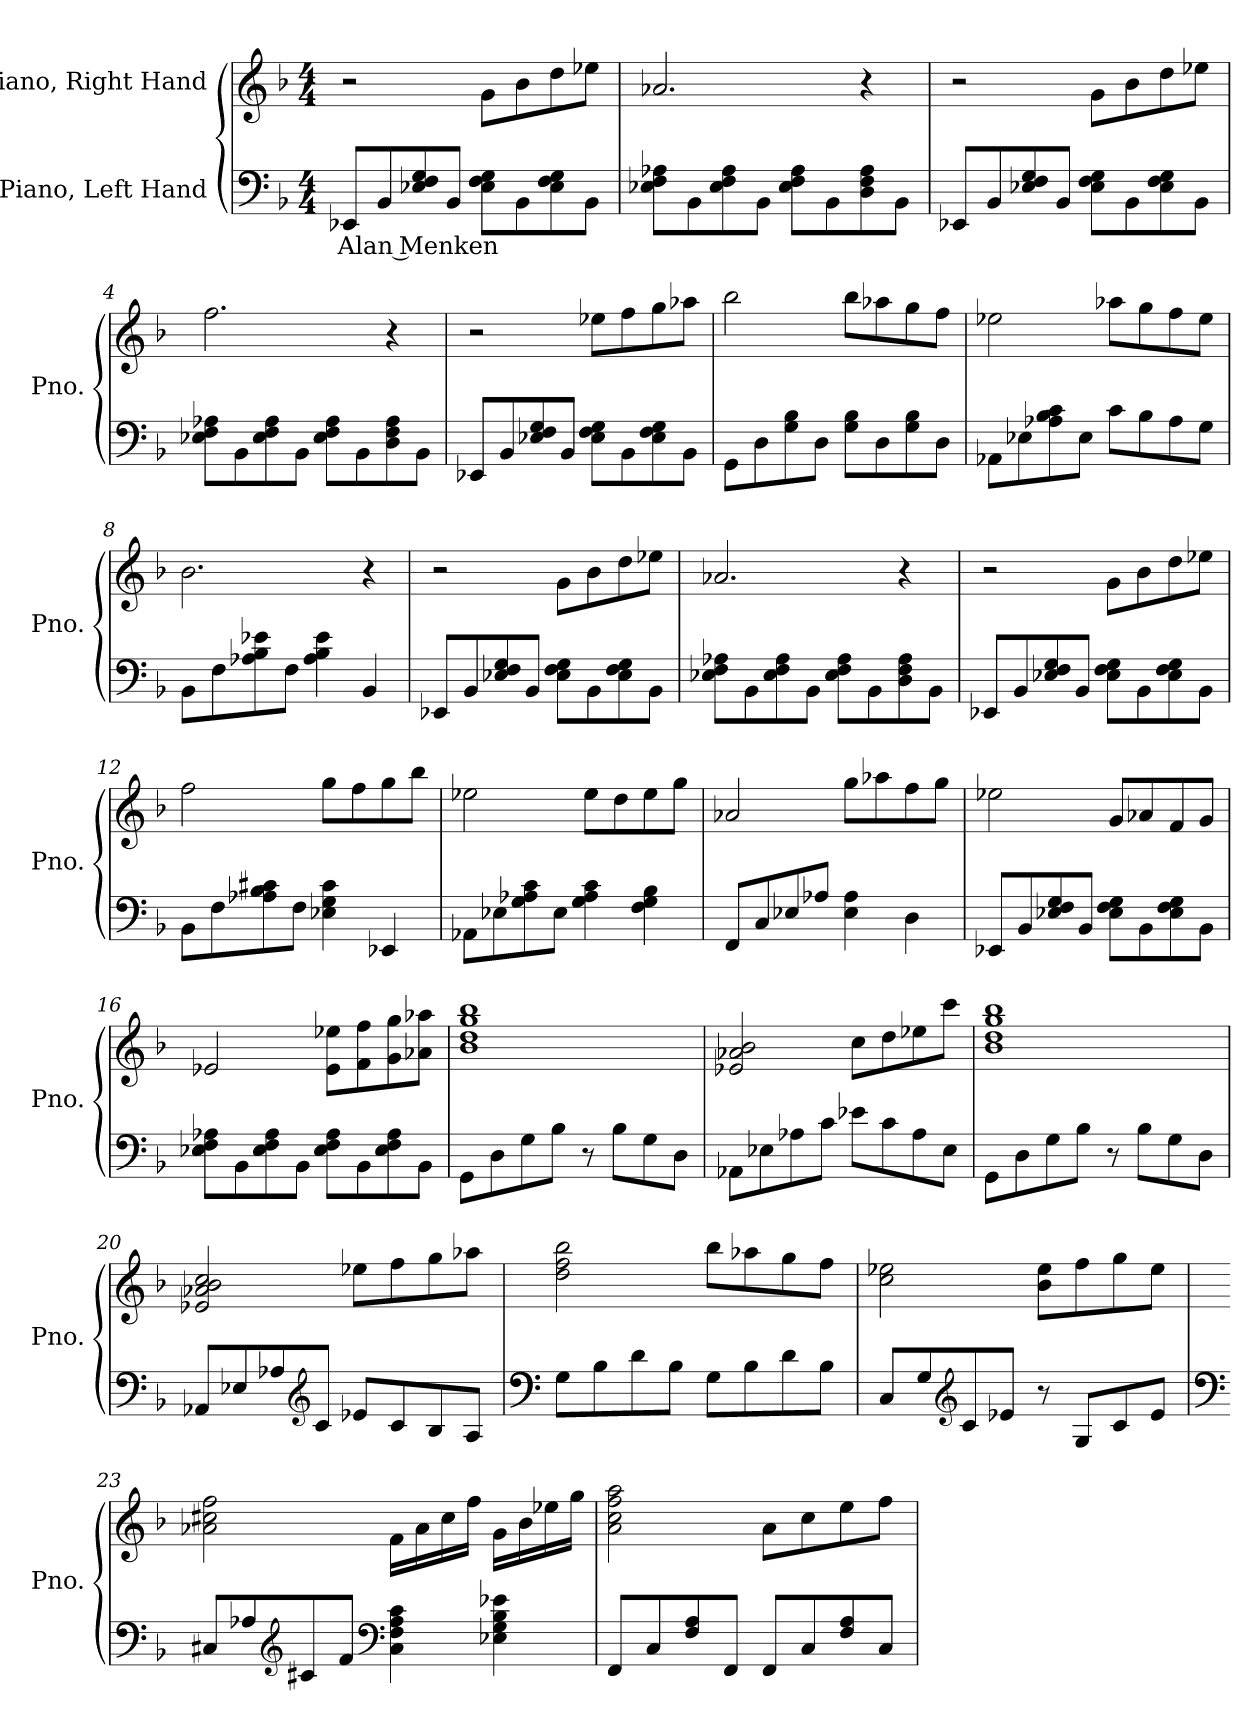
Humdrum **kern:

**kern	**text	**kern
*part2	*part2	*part1
*staff2	*staff2	*staff1
*I"Piano, Left Hand	*	*I"Piano, Right Hand
*I'Pno.	*	*I'Pno.
*clefF4	*	*clefG2
*k[b-]	*	*k[b-]
*M4/4	*	*M4/4
*MM100	*	*MM100
=1	=1	=1
!	!LO:LY:b	!
8EE-X/L	Alan Menken	2r
8BB-/	.	.
8E-X/ 8F/ 8G/	.	.
8BB-/J	.	.
8E-\ 8F\ 8G\L	.	8g\L
8BB-\	.	8b-\
8E-\ 8F\ 8G\	.	8dd\
8BB-\J	.	8ee-X\J
=2	=2	=2
8E-X\ 8F\ 8A-X\L	.	2.a-X/
8BB-\	.	.
8E-\ 8F\ 8A-\	.	.
8BB-\J	.	.
8E-\ 8F\ 8A-\L	.	.
8BB-\	.	.
8D\ 8F\ 8A-\	.	4r
8BB-\J	.	.
!!LO:LB:g=z
=3	=3	=3
8EE-X/L	.	2r
8BB-/	.	.
8E-X/ 8F/ 8G/	.	.
8BB-/J	.	.
8E-\ 8F\ 8G\L	.	8g\L
8BB-\	.	8b-\
8E-\ 8F\ 8G\	.	8dd\
8BB-\J	.	8ee-X\J
=4	=4	=4
8E-X\ 8F\ 8A-X\L	.	2.ff\
8BB-\	.	.
8E-\ 8F\ 8A-\	.	.
8BB-\J	.	.
8E-\ 8F\ 8A-\L	.	.
8BB-\	.	.
8D\ 8F\ 8A-\	.	4r
8BB-\J	.	.
=5	=5	=5
8EE-X/L	.	2r
8BB-/	.	.
8E-X/ 8F/ 8G/	.	.
8BB-/J	.	.
8E-\ 8F\ 8G\L	.	8ee-X\L
8BB-\	.	8ff\
8E-\ 8F\ 8G\	.	8gg\
8BB-\J	.	8aa-X\J
=6	=6	=6
8GG\L	.	2bb-\
8D\	.	.
8G\ 8B-\	.	.
8D\J	.	.
8G\ 8B-\L	.	8bb-\L
8D\	.	8aa-X\
8G\ 8B-\	.	8gg\
8D\J	.	8ff\J
!!LO:LB:g=z
=7	=7	=7
8AA-X\L	.	2ee-X\
8E-X\	.	.
8A-X\ 8B-\ 8c\	.	.
8E-\J	.	.
8c\L	.	8aa-X\L
8B-\	.	8gg\
8A-\	.	8ff\
8G\J	.	8ee-\J
=8	=8	=8
8BB-\L	.	2.b-\
8F\	.	.
8A-X\ 8B-\ 8e-X\	.	.
8F\J	.	.
4A-\ 4B-\ 4e-\	.	.
4BB-/	.	4r
=9	=9	=9
8EE-X/L	.	2r
8BB-/	.	.
8E-X/ 8F/ 8G/	.	.
8BB-/J	.	.
8E-\ 8F\ 8G\L	.	8g\L
8BB-\	.	8b-\
8E-\ 8F\ 8G\	.	8dd\
8BB-\J	.	8ee-X\J
=10	=10	=10
8E-X\ 8F\ 8A-X\L	.	2.a-X/
8BB-\	.	.
8E-\ 8F\ 8A-\	.	.
8BB-\J	.	.
8E-\ 8F\ 8A-\L	.	.
8BB-\	.	.
8D\ 8F\ 8A-\	.	4r
8BB-\J	.	.
!!LO:LB:g=z
=11	=11	=11
8EE-X/L	.	2r
8BB-/	.	.
8E-X/ 8F/ 8G/	.	.
8BB-/J	.	.
8E-\ 8F\ 8G\L	.	8g\L
8BB-\	.	8b-\
8E-\ 8F\ 8G\	.	8dd\
8BB-\J	.	8ee-X\J
=12	=12	=12
8BB-\L	.	2ff\
8F\	.	.
8A-X\ 8B-\ 8c#X\	.	.
8F\J	.	.
4E-X\ 4G\ 4c#\	.	8gg\L
.	.	8ff\
4EE-X/	.	8gg\
.	.	8bb-\J
=13	=13	=13
8AA-X\L	.	2ee-X\
8E-X\	.	.
8G\ 8A-X\ 8c\	.	.
8E-\J	.	.
4G\ 4A-\ 4c\	.	8ee-\L
.	.	8dd\
4F\ 4G\ 4B-\	.	8ee-\
.	.	8gg\J
!!LO:LB:g=z
=14	=14	=14
8FF/L	.	2a-X/
8C/	.	.
8E-X/	.	.
8A-X/J	.	.
4E-\ 4A-\	.	8gg\L
.	.	8aa-X\
4D\	.	8ff\
.	.	8gg\J
=15	=15	=15
8EE-X/L	.	2ee-X\
8BB-/	.	.
8E-X/ 8F/ 8G/	.	.
8BB-/J	.	.
8E-\ 8F\ 8G\L	.	8g/L
8BB-\	.	8a-X/
8E-\ 8F\ 8G\	.	8f/
8BB-\J	.	8g/J
=16	=16	=16
8E-X\ 8F\ 8A-X\L	.	2e-X/
8BB-\	.	.
8E-\ 8F\ 8A-\	.	.
8BB-\J	.	.
8E-\ 8F\ 8A-\L	.	8e-\ 8ee-X\L
8BB-\	.	8f\ 8ff\
8E-\ 8F\ 8A-\	.	8g\ 8gg\
8BB-\J	.	8a-X\ 8aa-X\J
=17	=17	=17
8GG\L	.	1b- 1dd 1gg 1bb-
8D\	.	.
8G\	.	.
8B-\J	.	.
8r	.	.
8B-\L	.	.
8G\	.	.
8D\J	.	.
!!LO:LB:g=z
=18	=18	=18
8AA-X\L	.	2e-X/ 2a-X/ 2b-/
8E-X\	.	.
8A-X\	.	.
8c\J	.	.
8e-X\L	.	8cc\L
8c\	.	8dd\
8A-\	.	8ee-X\
8E-\J	.	8ccc\J
=19	=19	=19
8GG\L	.	1b- 1dd 1gg 1bb-
8D\	.	.
8G\	.	.
8B-\J	.	.
8r	.	.
8B-\L	.	.
8G\	.	.
8D\J	.	.
=20	=20	=20
8AA-X/L	.	2e-X/ 2a-X/ 2b-/ 2cc/
8E-X/	.	.
8A-X/	.	.
*clefG2	*	*
8c/J	.	.
8e-X/L	.	8ee-X\L
8c/	.	8ff\
8B-/	.	8gg\
8A-/J	.	8aa-X\J
!!LO:PB:g=z
=21	=21	=21
*clefF4	*	*
8G\L	.	2dd\ 2ff\ 2bb-\
8B-\	.	.
8d\	.	.
8B-\J	.	.
8G\L	.	8bb-\L
8B-\	.	8aa-X\
8d\	.	8gg\
8B-\J	.	8ff\J
=22	=22	=22
8C/L	.	2cc\ 2ee-X\
8G/	.	.
*clefG2	*	*
8c/	.	.
8e-X/J	.	.
8r	.	8b-\ 8ee-\L
8G/L	.	8ff\
8c/	.	8gg\
8e-/J	.	8ee-\J
=23	=23	=23
*clefF4	*	*
8C#X/L	.	2a-X\ 2cc#X\ 2ff\
8A-X/	.	.
*clefG2	*	*
8c#X/	.	.
8f/J	.	.
*clefF4	*	*
4C#\ 4F\ 4A-\ 4c#\	.	16f\LL
.	.	16a-\
.	.	16cc#\
.	.	16ff\JJ
4E-X\ 4G\ 4B-\ 4e-X\	.	16g\LL
.	.	16b-\
.	.	16ee-X\
.	.	16gg\JJ
!!LO:LB:g=z
=24	=24	=24
8FF/L	.	2a\ 2cc\ 2ff\ 2aa\
8C/	.	.
8F/ 8A/	.	.
8FF/J	.	.
8FF/L	.	8a\L
8C/	.	8cc\
8F/ 8A/	.	8ee\
8C/J	.	8ff\J
=	=	=
*-	*-	*-
